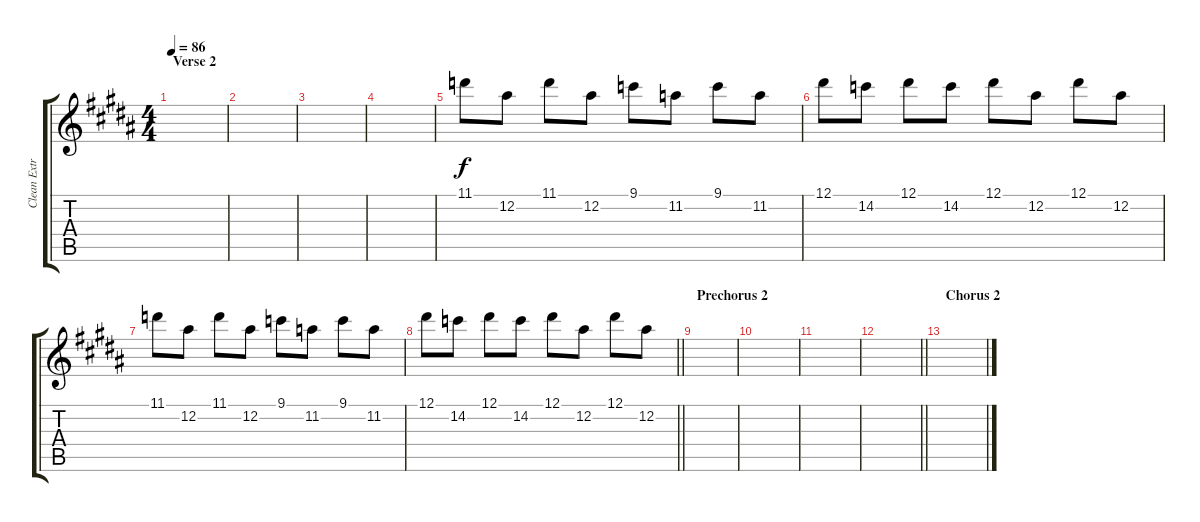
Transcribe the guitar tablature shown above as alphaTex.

\track ("Clean Extra (Electric 4)" "Clean Extr") {instrument electricguitarclean}
\staff {score tabs}
\tuning (Eb4 Bb3 Gb3 Db3 Ab2 Eb2) {hide}
\ts (4 4)
\section ("" "Verse 2")
\tempo 86
\clef g2
\ks b
|
|
|
|
11.1.8 12.2.8 11.1.8 12.2.8 9.1.8 11.2.8 9.1.8 11.2.8 |
12.1.8 14.2.8 12.1.8 14.2.8 12.1.8 12.2.8 12.1.8 12.2.8 |
11.1.8 12.2.8 11.1.8 12.2.8 9.1.8 11.2.8 9.1.8 11.2.8 |
\barLineRight lightlight
12.1.8 14.2.8 12.1.8 14.2.8 12.1.8 12.2.8 12.1.8 12.2.8 |
\section ("" "Prechorus 2")
|
|
|
\barLineRight lightlight
|
\section ("" "Chorus 2")
